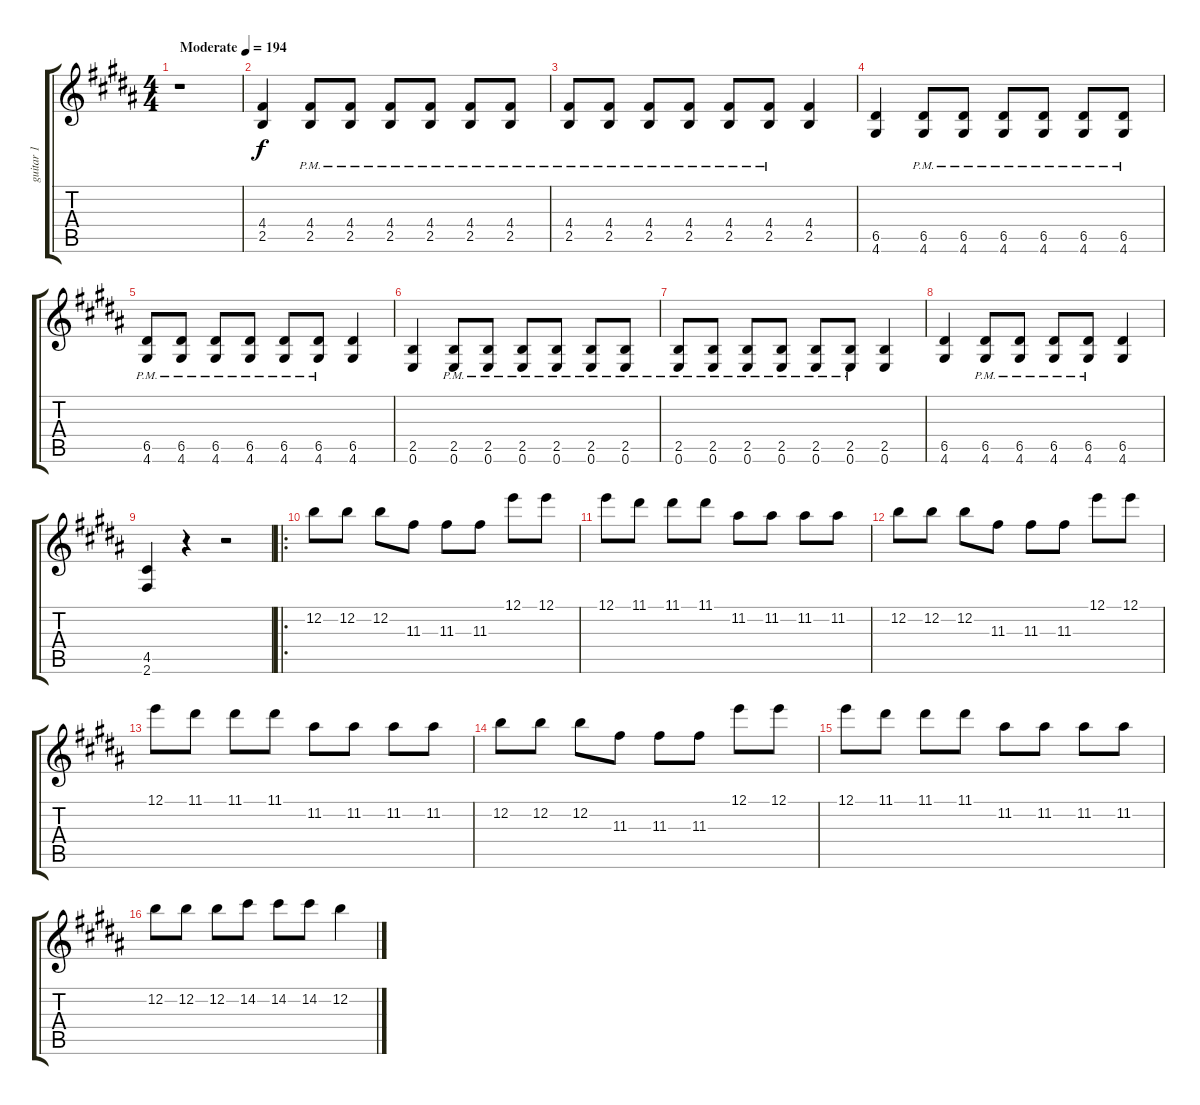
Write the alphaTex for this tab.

\track ("guitar 1" "guitar 1") {instrument distortionguitar}
\staff {score tabs}
\tuning (E4 B3 G3 D3 A2 E2) {hide}
\ts (4 4)
\tempo (194 "Moderate")
\clef g2
\ks b
r.1{dy f instrument distortionguitar} |
(4.4 2.5).4 (4.4 2.5{pm}).8 (4.4{pm} 2.5).8 (4.4{pm} 2.5).8 (4.4{pm} 2.5).8 (4.4{pm} 2.5).8 (4.4{pm} 2.5).8 |
(4.4{pm} 2.5).8 (4.4{pm} 2.5).8 (4.4{pm} 2.5).8 (4.4{pm} 2.5).8 (4.4{pm} 2.5).8 (4.4{pm} 2.5).8 (4.4 2.5).4 |
(6.5 4.6).4 (6.5{pm} 4.6).8 (6.5{pm} 4.6).8 (6.5{pm} 4.6).8 (6.5{pm} 4.6).8 (6.5{pm} 4.6).8 (6.5{pm} 4.6).8 |
(6.5{pm} 4.6).8 (6.5{pm} 4.6).8 (6.5{pm} 4.6).8 (6.5{pm} 4.6).8 (6.5{pm} 4.6).8 (6.5{pm} 4.6).8 (6.5 4.6).4 |
(2.5 0.6).4 (2.5 0.6{pm}).8 (2.5 0.6{pm}).8 (2.5 0.6{pm}).8 (2.5 0.6{pm}).8 (2.5 0.6{pm}).8 (2.5 0.6{pm}).8 |
(2.5 0.6{pm}).8 (2.5 0.6{pm}).8 (2.5 0.6{pm}).8 (2.5 0.6{pm}).8 (2.5 0.6{pm}).8 (2.5 0.6{pm}).8 (2.5 0.6).4 |
(6.5 4.6).4 (6.5 4.6{pm}).8 (6.5 4.6{pm}).8 (6.5 4.6{pm}).8 (6.5 4.6{pm}).8 (6.5 4.6).4 |
(4.5 2.6).4 r.4 r.2 |
\ro
12.2.8 12.2.8 12.2.8 11.3.8 11.3.8 11.3.8 12.1.8 12.1.8 |
12.1.8 11.1.8 11.1.8 11.1.8 11.2.8 11.2.8 11.2.8 11.2.8 |
12.2.8 12.2.8 12.2.8 11.3.8 11.3.8 11.3.8 12.1.8 12.1.8 |
12.1.8 11.1.8 11.1.8 11.1.8 11.2.8 11.2.8 11.2.8 11.2.8 |
12.2.8 12.2.8 12.2.8 11.3.8 11.3.8 11.3.8 12.1.8 12.1.8 |
12.1.8 11.1.8 11.1.8 11.1.8 11.2.8 11.2.8 11.2.8 11.2.8 |
12.2.8 12.2.8 12.2.8 14.2.8 14.2.8 14.2.8 12.2.4
